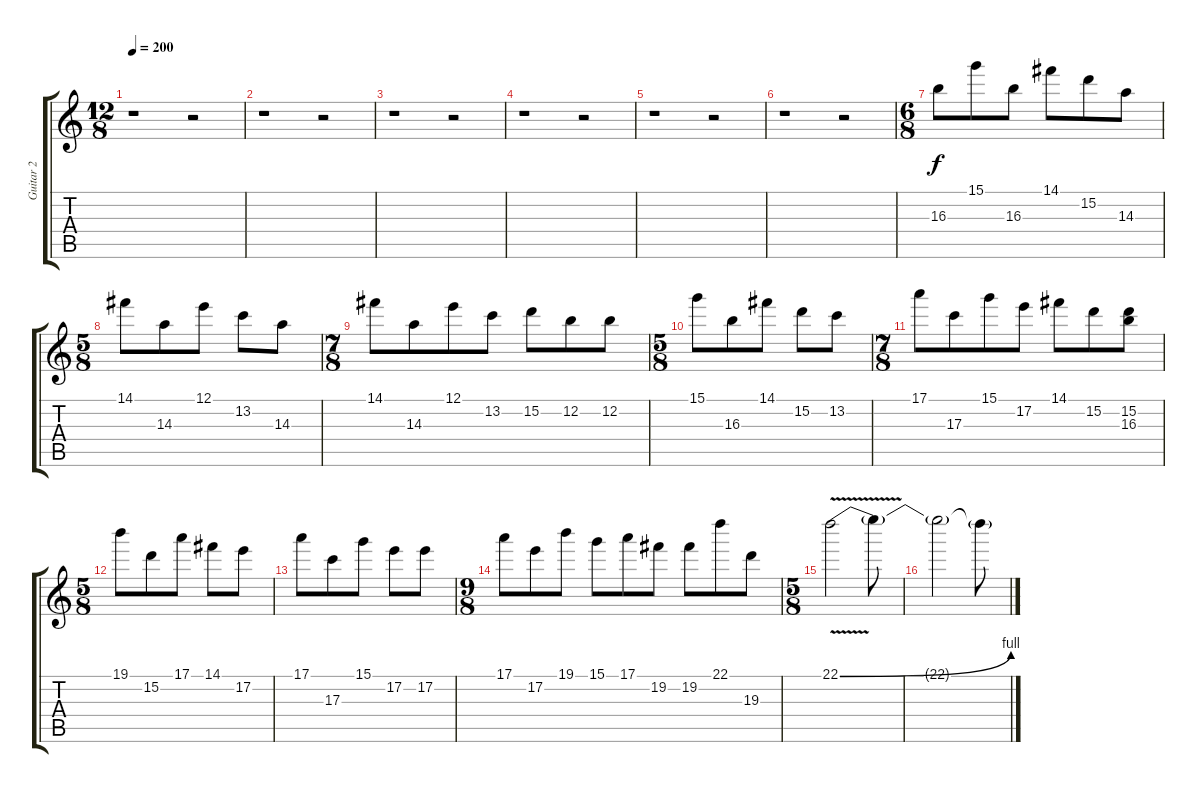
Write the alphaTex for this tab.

\track ("Guitar 2" "Guitar 2") {instrument overdrivenguitar}
\staff {score tabs}
\tuning (E4 B3 G3 D3 A2 E2) {hide}
\ts (12 8)
\tempo 200
\clef g2
\ks c
r.1{dy f} r.2 |
r.1 r.2 |
r.1 r.2 |
r.1 r.2 |
r.1 r.2 |
r.1 r.2 |
\ts (6 8)
16.3.8 15.1.8 16.3.8 14.1.8 15.2.8 14.3.8 |
\ts (5 8)
14.1.8 14.3.8 12.1.8 13.2.8 14.3.8 |
\ts (7 8)
14.1.8 14.3.8 12.1.8 13.2.8 15.2.8 12.2.8 12.2.8 |
\ts (5 8)
15.1.8 16.3.8 14.1.8 15.2.8 13.2.8 |
\ts (7 8)
17.1.8 17.3.8 15.1.8 17.2.8 14.1.8 15.2.8 (15.2 16.3).8 |
\ts (5 8)
19.1.8 15.2.8 17.1.8 14.1.8 17.2.8 |
17.1.8 17.3.8 15.1.8 17.2.8 17.2.8 |
\ts (9 8)
17.1.8 17.2.8 19.1.8 15.1.8 17.1.8 19.2.8 19.2.8 22.1.8 19.3.8 |
\ts (5 8)
22.1{be (bend 0 0 60 4) v}.2{volume 14} 22.1{t}.8 |
22.1{t}.2 22.1{t}.8
